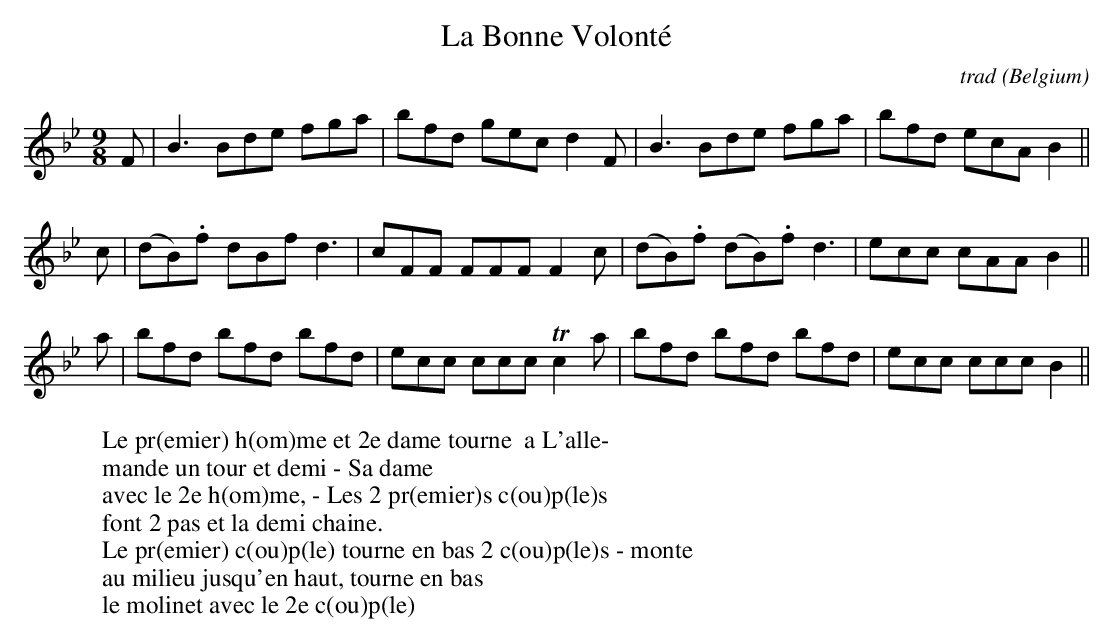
X:1
T:La Bonne Volonté
C:trad
O:Belgium
M:9/8
L:1/8
K:Bbmaj
F|B3 Bde fga|bfd gec d2F|B3 Bde fga|bfd ecA B2||
c|(dB).f dBf d3|cFF FFF F2c|(dB).f (dB).f d3|ecc cAA B2||
a|bfd bfd bfd|ecc ccc !trill!c2a|bfd bfd bfd|ecc ccc B2||
W:Le pr(emier) h(om)me et 2e dame tourne  a L'alle-
W:mande un tour et demi - Sa dame
W:avec le 2e h(om)me, - Les 2 pr(emier)s c(ou)p(le)s
W:font 2 pas et la demi chaine.
W:Le pr(emier) c(ou)p(le) tourne en bas 2 c(ou)p(le)s - monte
W:au milieu jusqu'en haut, tourne en bas
W:le molinet avec le 2e c(ou)p(le)
